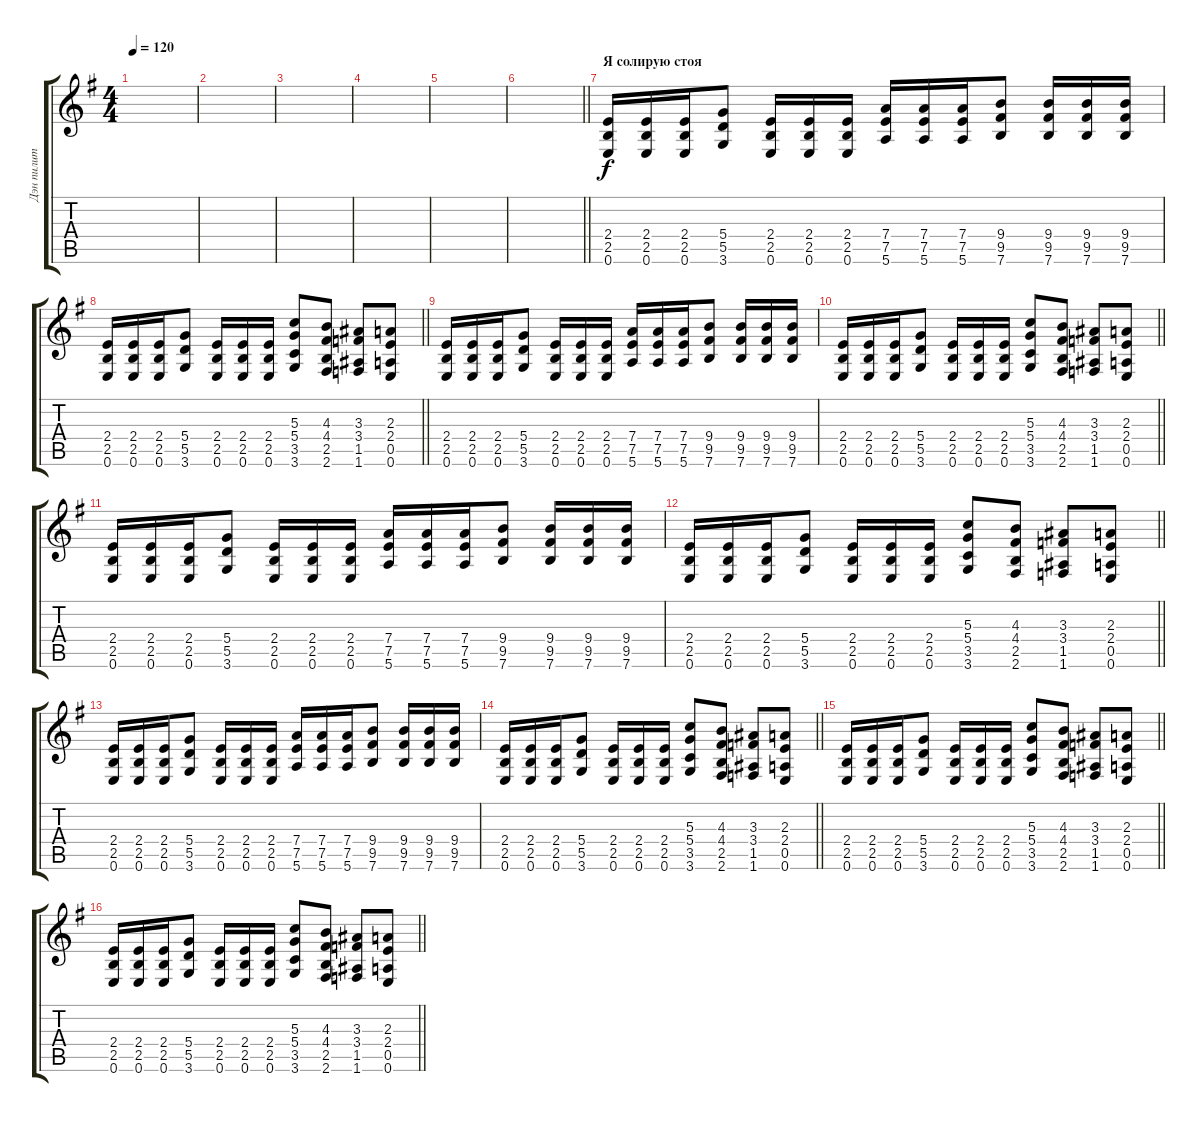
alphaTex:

\track ("Дэн пилит" "Дэн пилит") {instrument distortionguitar}
\staff {score tabs}
\tuning (E4 B3 G3 D3 A2 E2) {hide}
\ts (4 4)
\tempo 120
\clef g2
\ks eminor
|
|
|
|
|
\barLineRight lightlight
|
\section ("" "Я солирую стоя")
(2.4 2.5 0.6).16{dy f} (2.4 2.5 0.6).16 (2.4 2.5 0.6).16 (5.4 5.5 3.6).8 (2.4 2.5 0.6).16 (2.4 2.5 0.6).16 (2.4 2.5 0.6).16 (7.4 7.5 5.6).16 (7.4 7.5 5.6).16 (7.4 7.5 5.6).16 (9.4 9.5 7.6).8 (9.4 9.5 7.6).16 (9.4 9.5 7.6).16 (9.4 9.5 7.6).16 |
\barLineRight lightlight
(2.4 2.5 0.6).16 (2.4 2.5 0.6).16 (2.4 2.5 0.6).16 (5.4 5.5 3.6).8 (2.4 2.5 0.6).16 (2.4 2.5 0.6).16 (2.4 2.5 0.6).16 (5.3 5.4 3.5 3.6).8 (4.3 4.4 2.5 2.6).8 (3.3 3.4 1.5 1.6).8 (2.3 2.4 0.5 0.6).8 |
(2.4 2.5 0.6).16 (2.4 2.5 0.6).16 (2.4 2.5 0.6).16 (5.4 5.5 3.6).8 (2.4 2.5 0.6).16 (2.4 2.5 0.6).16 (2.4 2.5 0.6).16 (7.4 7.5 5.6).16 (7.4 7.5 5.6).16 (7.4 7.5 5.6).16 (9.4 9.5 7.6).8 (9.4 9.5 7.6).16 (9.4 9.5 7.6).16 (9.4 9.5 7.6).16 |
\barLineRight lightlight
(2.4 2.5 0.6).16 (2.4 2.5 0.6).16 (2.4 2.5 0.6).16 (5.4 5.5 3.6).8 (2.4 2.5 0.6).16 (2.4 2.5 0.6).16 (2.4 2.5 0.6).16 (5.3 5.4 3.5 3.6).8 (4.3 4.4 2.5 2.6).8 (3.3 3.4 1.5 1.6).8 (2.3 2.4 0.5 0.6).8 |
(2.4 2.5 0.6).16 (2.4 2.5 0.6).16 (2.4 2.5 0.6).16 (5.4 5.5 3.6).8 (2.4 2.5 0.6).16 (2.4 2.5 0.6).16 (2.4 2.5 0.6).16 (7.4 7.5 5.6).16 (7.4 7.5 5.6).16 (7.4 7.5 5.6).16 (9.4 9.5 7.6).8 (9.4 9.5 7.6).16 (9.4 9.5 7.6).16 (9.4 9.5 7.6).16 |
\barLineRight lightlight
(2.4 2.5 0.6).16 (2.4 2.5 0.6).16 (2.4 2.5 0.6).16 (5.4 5.5 3.6).8 (2.4 2.5 0.6).16 (2.4 2.5 0.6).16 (2.4 2.5 0.6).16 (5.3 5.4 3.5 3.6).8 (4.3 4.4 2.5 2.6).8 (3.3 3.4 1.5 1.6).8 (2.3 2.4 0.5 0.6).8 |
(2.4 2.5 0.6).16 (2.4 2.5 0.6).16 (2.4 2.5 0.6).16 (5.4 5.5 3.6).8 (2.4 2.5 0.6).16 (2.4 2.5 0.6).16 (2.4 2.5 0.6).16 (7.4 7.5 5.6).16 (7.4 7.5 5.6).16 (7.4 7.5 5.6).16 (9.4 9.5 7.6).8 (9.4 9.5 7.6).16 (9.4 9.5 7.6).16 (9.4 9.5 7.6).16 |
\barLineRight lightlight
(2.4 2.5 0.6).16 (2.4 2.5 0.6).16 (2.4 2.5 0.6).16 (5.4 5.5 3.6).8 (2.4 2.5 0.6).16 (2.4 2.5 0.6).16 (2.4 2.5 0.6).16 (5.3 5.4 3.5 3.6).8 (4.3 4.4 2.5 2.6).8 (3.3 3.4 1.5 1.6).8 (2.3 2.4 0.5 0.6).8 |
\barLineRight lightlight
(2.4 2.5 0.6).16 (2.4 2.5 0.6).16 (2.4 2.5 0.6).16 (5.4 5.5 3.6).8 (2.4 2.5 0.6).16 (2.4 2.5 0.6).16 (2.4 2.5 0.6).16 (5.3 5.4 3.5 3.6).8 (4.3 4.4 2.5 2.6).8 (3.3 3.4 1.5 1.6).8 (2.3 2.4 0.5 0.6).8 |
\barLineRight lightlight
(2.4 2.5 0.6).16 (2.4 2.5 0.6).16 (2.4 2.5 0.6).16 (5.4 5.5 3.6).8 (2.4 2.5 0.6).16 (2.4 2.5 0.6).16 (2.4 2.5 0.6).16 (5.3 5.4 3.5 3.6).8 (4.3 4.4 2.5 2.6).8 (3.3 3.4 1.5 1.6).8 (2.3 2.4 0.5 0.6).8
